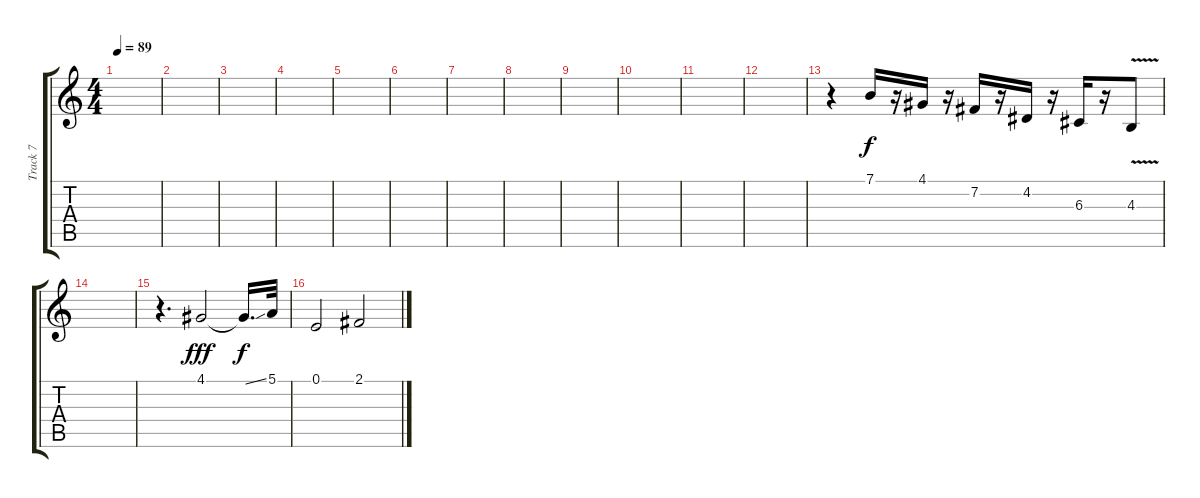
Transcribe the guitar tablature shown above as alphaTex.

\track ("Track 7" "Track 7") {instrument altosax}
\staff {score tabs}
\tuning (E4 B3 G3 D3 A2 E2) {hide}
\ts (4 4)
\tempo 89
\clef g2
\ks c
|
|
|
|
|
|
|
|
|
|
|
|
r.4 7.1.16 r.16 4.1.16 r.16 7.2.16 r.16 4.2.16 r.16 6.3.16 r.16 4.3{v}.8{volume 5} |
|
r.4{d} 4.1.2{dy fff} 4.1{ss t}.16{d dy f} 5.1.32 |
0.1.2 2.1.2
